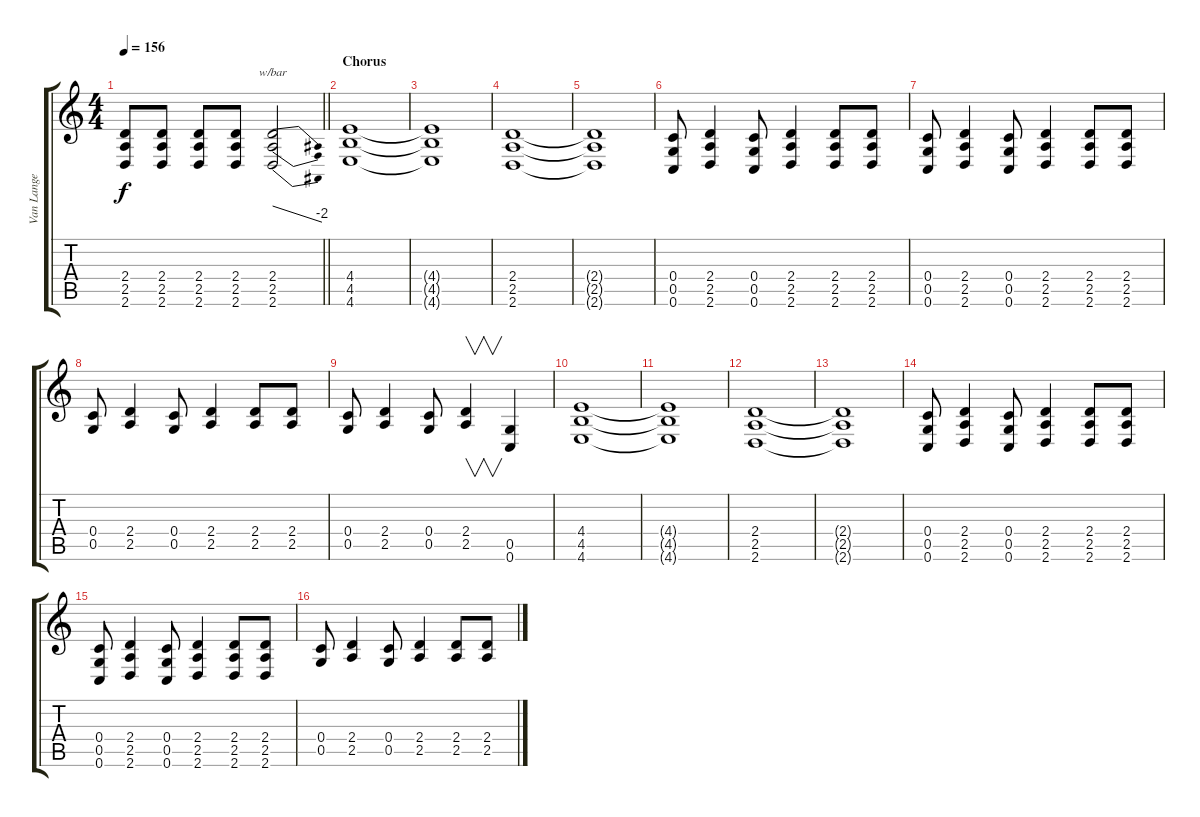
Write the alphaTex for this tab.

\track ("Van Lange" "Van Lange") {instrument distortionguitar}
\staff {score tabs}
\tuning (D4 A3 F3 C3 G2 C2) {hide}
\ts (4 4)
\tempo 156
\clef g2
\barLineRight lightlight
\ks c
(2.4 2.5 2.6).8{dy f} (2.4 2.5 2.6).8 (2.4 2.5 2.6).8 (2.4 2.5 2.6).8 (2.4 2.5 2.6).2{tbe (dive default 0 0 60 -8)} |
\section ("" "Chorus")
(4.4 4.5 4.6).1 |
(4.4{t} 4.5{t} 4.6{t}).1 |
(2.4 2.5 2.6).1 |
(2.4{t} 2.5{t} 2.6{t}).1 |
(0.4 0.5 0.6).8 (2.4 2.5 2.6).4 (0.4 0.5 0.6).8 (2.4 2.5 2.6).4 (2.4 2.5 2.6).8 (2.4 2.5 2.6).8 |
(0.4 0.5 0.6).8 (2.4 2.5 2.6).4 (0.4 0.5 0.6).8 (2.4 2.5 2.6).4 (2.4 2.5 2.6).8 (2.4 2.5 2.6).8 |
(0.4 0.5).8 (2.4 2.5).4 (0.4 0.5).8 (2.4 2.5).4 (2.4 2.5).8 (2.4 2.5).8 |
(0.4 0.5).8 (2.4 2.5).4 (0.4 0.5).8 (2.4 2.5).4{v} (0.5 0.6).4 |
(4.4 4.5 4.6).1 |
(4.4{t} 4.5{t} 4.6{t}).1 |
(2.4 2.5 2.6).1 |
(2.4{t} 2.5{t} 2.6{t}).1 |
(0.4 0.5 0.6).8 (2.4 2.5 2.6).4 (0.4 0.5 0.6).8 (2.4 2.5 2.6).4 (2.4 2.5 2.6).8 (2.4 2.5 2.6).8 |
(0.4 0.5 0.6).8 (2.4 2.5 2.6).4 (0.4 0.5 0.6).8 (2.4 2.5 2.6).4 (2.4 2.5 2.6).8 (2.4 2.5 2.6).8 |
(0.4 0.5).8 (2.4 2.5).4 (0.4 0.5).8 (2.4 2.5).4 (2.4 2.5).8 (2.4 2.5).8
